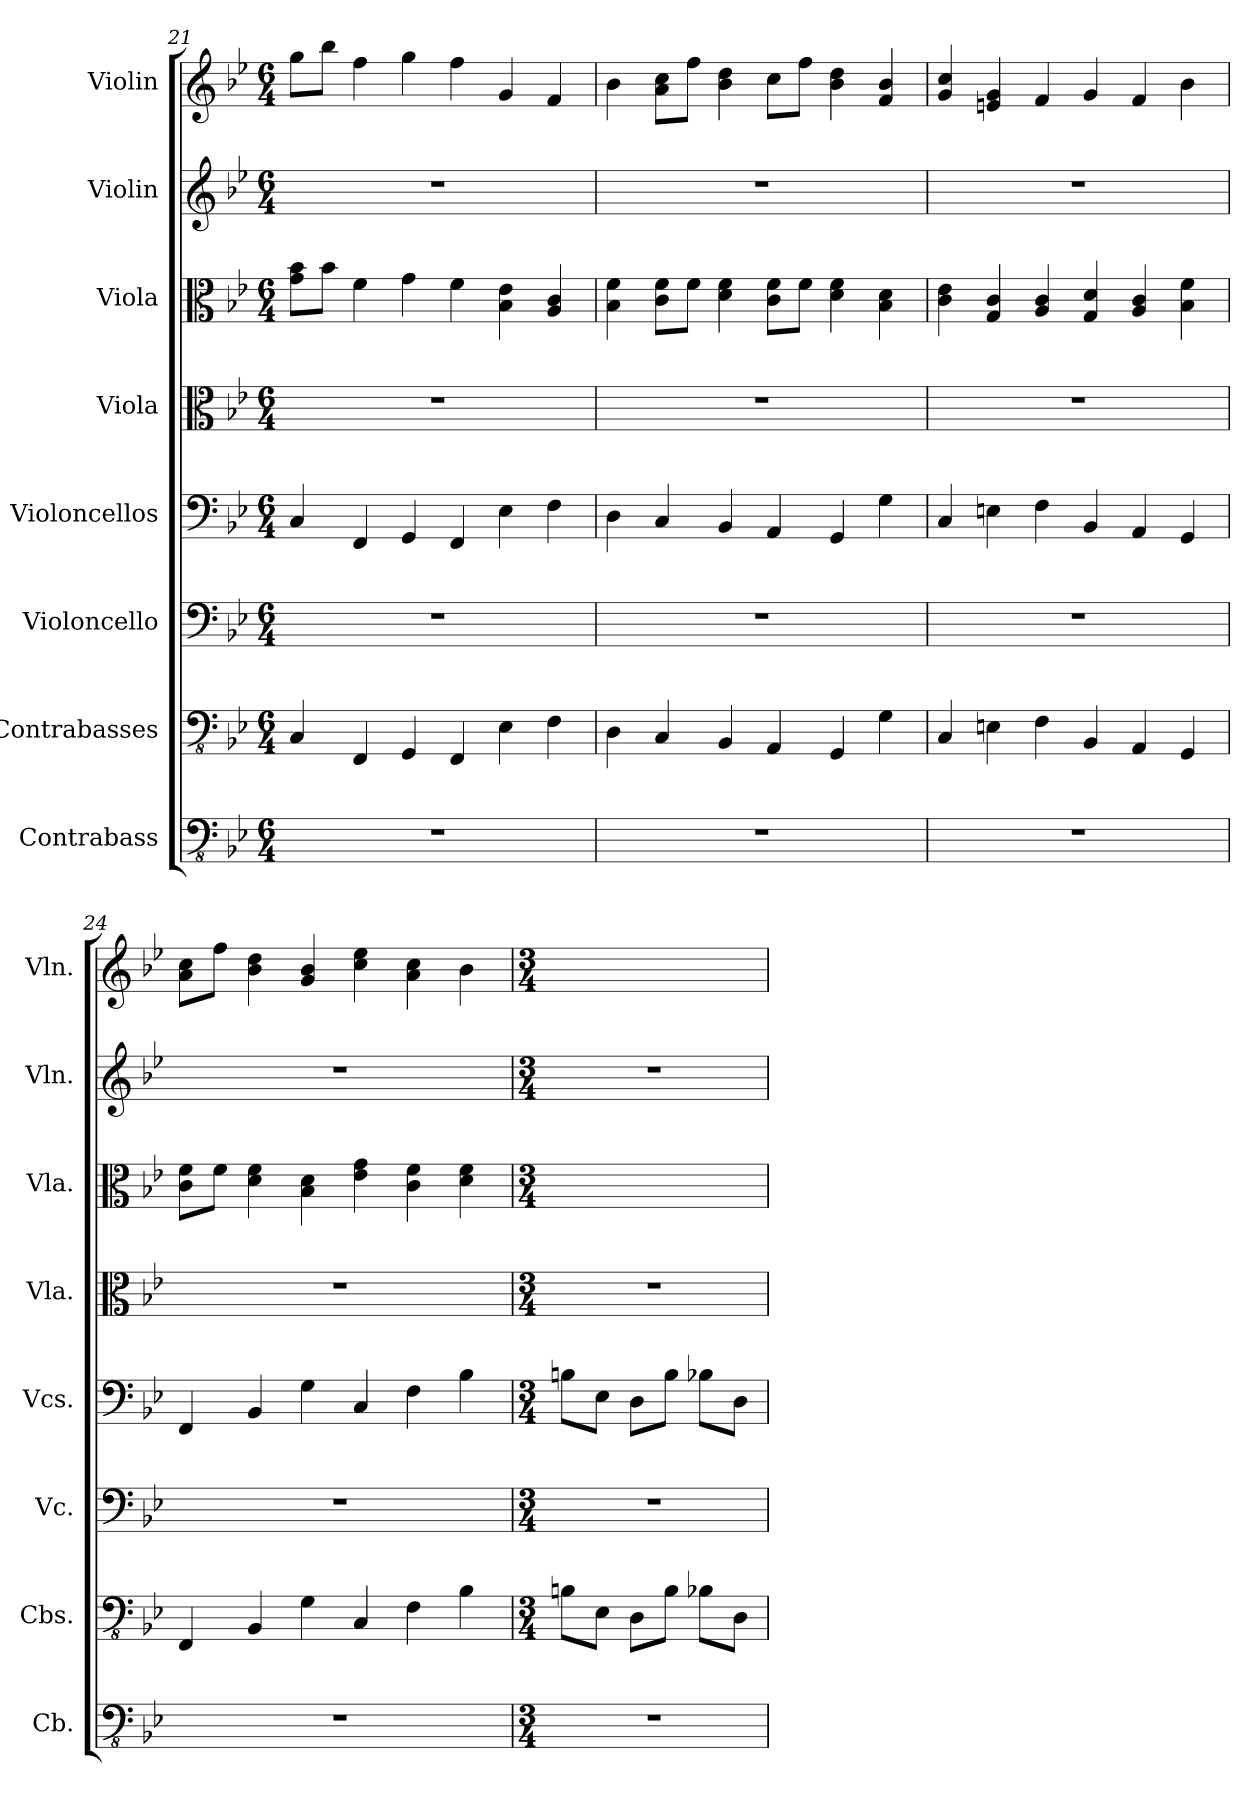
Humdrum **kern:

**kern	**kern	**kern	**kern	**kern	**kern	**kern	**kern
*part8	*part7	*part6	*part5	*part4	*part3	*part2	*part1
*staff8	*staff7	*staff6	*staff5	*staff4	*staff3	*staff2	*staff1
*I"Contrabass	*I"Contrabasses	*I"Violoncello	*I"Violoncellos	*I"Viola	*I"Viola	*I"Violin	*I"Violin
*I'Cb.	*I'Cbs.	*I'Vc.	*I'Vcs.	*I'Vla.	*I'Vla.	*I'Vln.	*I'Vln.
*clefFv4	*clefFv4	*clefF4	*clefF4	*clefC3	*clefC3	*clefG2	*clefG2
*ITrd7c12	*	*	*	*	*	*	*
*k[b-e-]	*k[b-e-]	*k[b-e-]	*k[b-e-]	*k[b-e-]	*k[b-e-]	*k[b-e-]	*k[b-e-]
*M6/4	*M6/4	*M6/4	*M6/4	*M6/4	*M6/4	*M6/4	*M6/4
=21	=21	=21	=21	=21	=21	=21	=21
1.r	4CC/	1.r	4C/	1.r	8g\ 8b-\L	1.r	8gg\L
.	.	.	.	.	8b-\J	.	8bb-\J
.	4FFF/	.	4FF/	.	4f\	.	4ff\
.	4GGG/	.	4GG/	.	4g\	.	4gg\
.	4FFF/	.	4FF/	.	4f\	.	4ff\
.	4EE-\	.	4E-\	.	4B-\ 4e-\	.	4g/
.	4FF\	.	4F\	.	4A/ 4c/	.	4f/
=22	=22	=22	=22	=22	=22	=22	=22
1.r	4DD\	1.r	4D\	1.r	4B-\ 4f\	1.r	4b-\
.	4CC/	.	4C/	.	8c\ 8f\L	.	8a\ 8cc\L
.	.	.	.	.	8f\J	.	8ff\J
.	4BBB-/	.	4BB-/	.	4d\ 4f\	.	4b-\ 4dd\
.	4AAA/	.	4AA/	.	8c\ 8f\L	.	8cc\L
.	.	.	.	.	8f\J	.	8ff\J
.	4GGG/	.	4GG/	.	4d\ 4f\	.	4b-\ 4dd\
.	4GG\	.	4G\	.	4B-\ 4d\	.	4f/ 4b-/
=23	=23	=23	=23	=23	=23	=23	=23
1.r	4CC/	1.r	4C/	1.r	4c\ 4e-\	1.r	4g/ 4cc/
.	4EEn\	.	4En\	.	4G/ 4c/	.	4en/ 4g/
.	4FF\	.	4F\	.	4A/ 4c/	.	4f/
.	4BBB-/	.	4BB-/	.	4G/ 4d/	.	4g/
.	4AAA/	.	4AA/	.	4A/ 4c/	.	4f/
.	4GGG/	.	4GG/	.	4B-\ 4f\	.	4b-\
!!LO:PB:g=z
=24	=24	=24	=24	=24	=24	=24	=24
1.r	4FFF/	1.r	4FF/	1.r	8c\ 8f\L	1.r	8a\ 8cc\L
.	.	.	.	.	8f\J	.	8ff\J
.	4BBB-/	.	4BB-/	.	4d\ 4f\	.	4b-\ 4dd\
.	4GG\	.	4G\	.	4B-\ 4d\	.	4g/ 4b-/
.	4CC/	.	4C/	.	4e-\ 4g\	.	4cc\ 4ee-\
.	4FF\	.	4F\	.	4c\ 4f\	.	4a\ 4cc\
.	4BB-\	.	4B-\	.	4d\ 4f\	.	4b-\
=25	=25	=25	=25	=25	=25	=25	=25
*M3/4	*M3/4	*M3/4	*M3/4	*M3/4	*M3/4	*M3/4	*M3/4
*	*	*	*	*	*	*	*MM190
2.r	8BBn\L	2.r	8Bn\L	2.r	2.ryy	2.r	2.ryy
.	8EE-\J	.	8E-\J	.	.	.	.
.	8DD\L	.	8D\L	.	.	.	.
.	8BB\J	.	8B\J	.	.	.	.
.	8BB-X\L	.	8B-X\L	.	.	.	.
.	8DD\J	.	8D\J	.	.	.	.
=	=	=	=	=	=	=	=
*-	*-	*-	*-	*-	*-	*-	*-
